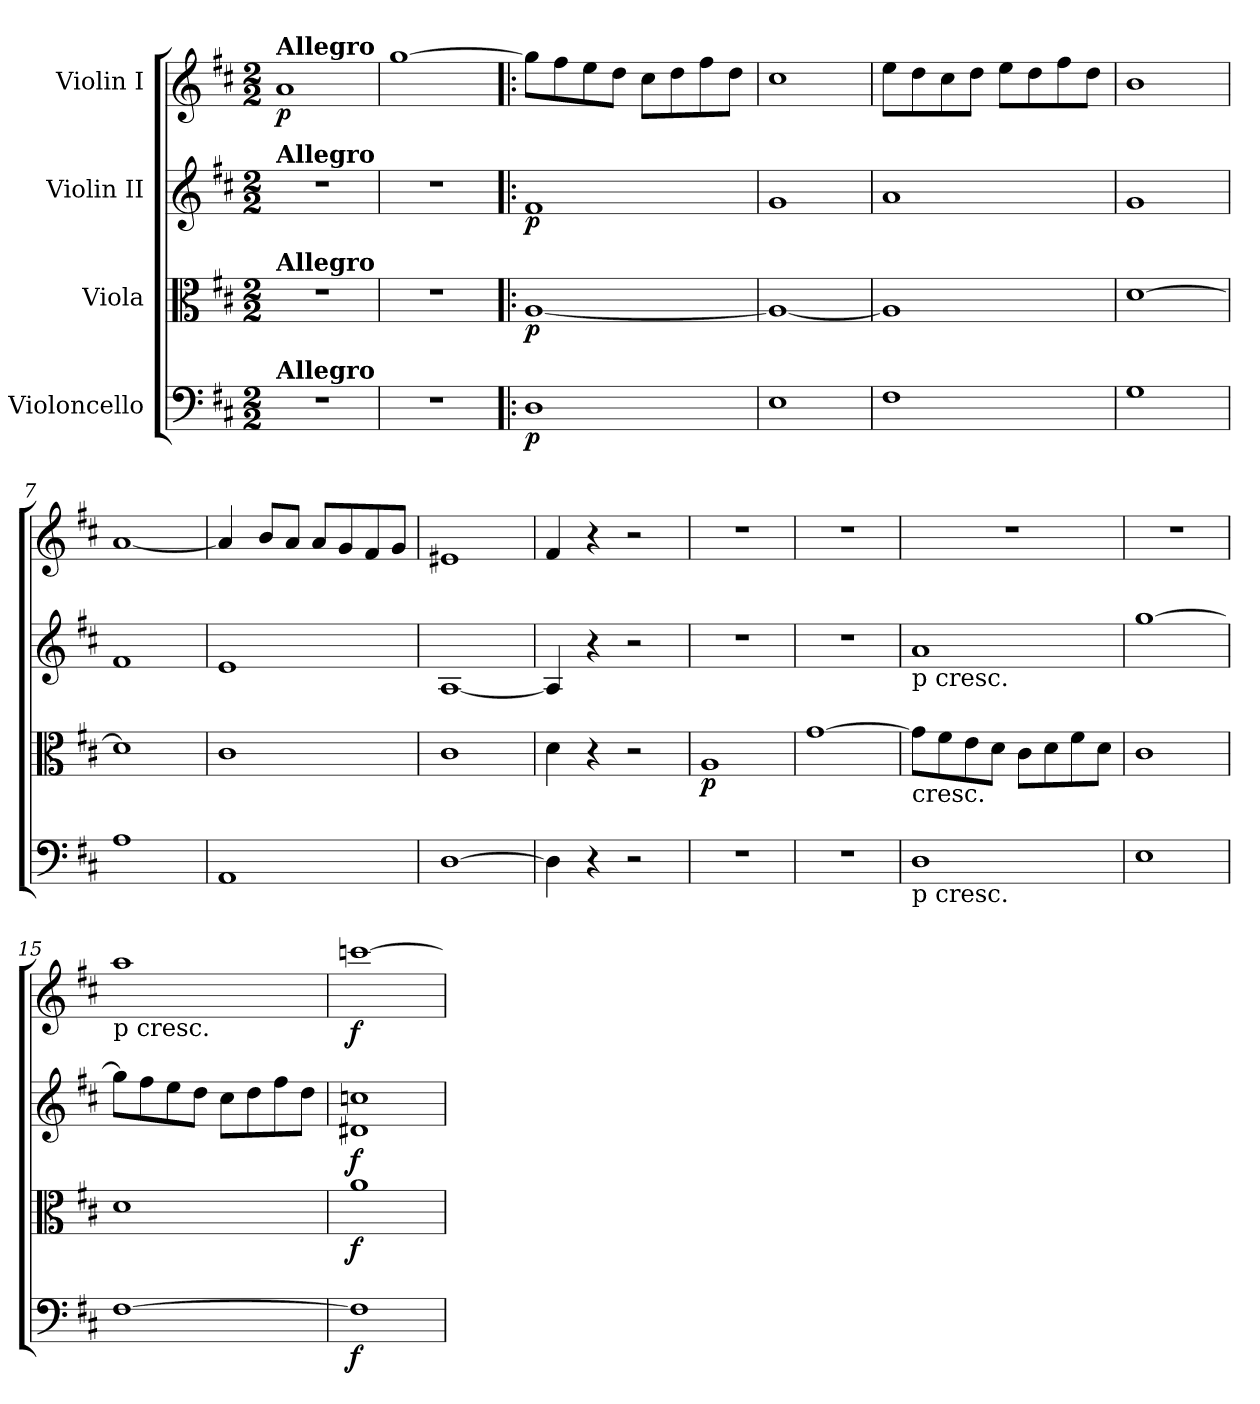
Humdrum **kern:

**kern	**dynam	**kern	**dynam	**kern	**dynam	**kern	**dynam
*part4	*part4	*part3	*part3	*part2	*part2	*part1	*part1
*staff4	*staff4	*staff3	*staff3	*staff2	*staff2	*staff1	*staff1
*I"Violoncello	*	*I"Viola	*	*I"Violin II	*	*I"Violin I	*
*clefF4	*	*clefC3	*	*clefG2	*	*clefG2	*
*k[f#c#]	*	*k[f#c#]	*	*k[f#c#]	*	*k[f#c#]	*
*M2/2	*	*M2/2	*	*M2/2	*	*M2/2	*
*MM170	*	*MM170	*	*MM170	*	*MM170	*
=1	=1	=1	=1	=1	=1	=1	=1
!	!	!	!	!	!	!LO:TX:a:B:t=Allegro	!
!	!	!	!	!LO:TX:a:B:t=Allegro	!	!	!
!	!	!LO:TX:a:B:t=Allegro	!	!	!	!	!
!LO:TX:a:B:t=Allegro	!	!	!	!	!	!	!
!	!	!	!	!	!	!	!LO:DY:b
1r	.	1r	.	1r	.	1a	p
=2	=2	=2	=2	=2	=2	=2	=2
1r	.	1r	.	1r	.	[1gg	.
=3!|:	=3!|:	=3!|:	=3!|:	=3!|:	=3!|:	=3!|:	=3!|:
!	!LO:DY:b	!	!LO:DY:b	!	!LO:DY:b	!	!
1D	p	[1A	p	1f#	p	8gg\L]	.
.	.	.	.	.	.	8ff#\	.
.	.	.	.	.	.	8ee\	.
.	.	.	.	.	.	8dd\J	.
.	.	.	.	.	.	8cc#\L	.
.	.	.	.	.	.	8dd\	.
.	.	.	.	.	.	8ff#\	.
.	.	.	.	.	.	8dd\J	.
=4	=4	=4	=4	=4	=4	=4	=4
1E	.	1A_	.	1g	.	1cc#	.
=5	=5	=5	=5	=5	=5	=5	=5
1F#	.	1A]	.	1a	.	8ee\L	.
.	.	.	.	.	.	8dd\	.
.	.	.	.	.	.	8cc#\	.
.	.	.	.	.	.	8dd\J	.
.	.	.	.	.	.	8ee\L	.
.	.	.	.	.	.	8dd\	.
.	.	.	.	.	.	8ff#\	.
.	.	.	.	.	.	8dd\J	.
=6	=6	=6	=6	=6	=6	=6	=6
1G	.	[1d	.	1g	.	1b	.
=7	=7	=7	=7	=7	=7	=7	=7
1A	.	1d]	.	1f#	.	[1a	.
=8	=8	=8	=8	=8	=8	=8	=8
1AA	.	1c#	.	1e	.	4a/]	.
.	.	.	.	.	.	8b/L	.
.	.	.	.	.	.	8a/J	.
.	.	.	.	.	.	8a/L	.
.	.	.	.	.	.	8g/	.
.	.	.	.	.	.	8f#/	.
.	.	.	.	.	.	8g/J	.
=9	=9	=9	=9	=9	=9	=9	=9
[1D	.	1c#	.	[1A	.	1e#X	.
=10	=10	=10	=10	=10	=10	=10	=10
4D\]	.	4d\	.	4A/]	.	4f#/	.
4r	.	4r	.	4r	.	4r	.
2r	.	2r	.	2r	.	2r	.
=11	=11	=11	=11	=11	=11	=11	=11
!	!	!	!LO:DY:b	!	!	!	!
1r	.	1A	p	1r	.	1r	.
=12	=12	=12	=12	=12	=12	=12	=12
1r	.	[1g	.	1r	.	1r	.
=13	=13	=13	=13	=13	=13	=13	=13
!	!	!	!	!LO:TX:b:t=p cresc.	!	!	!
!	!	!LO:TX:b:t=cresc.	!	!	!	!	!
!LO:TX:b:t=p cresc.	!	!	!	!	!	!	!
1D	.	8g\L]	.	1a	.	1r	.
.	.	8f#\	.	.	.	.	.
.	.	8e\	.	.	.	.	.
.	.	8d\J	.	.	.	.	.
.	.	8c#\L	.	.	.	.	.
.	.	8d\	.	.	.	.	.
.	.	8f#\	.	.	.	.	.
.	.	8d\J	.	.	.	.	.
=14	=14	=14	=14	=14	=14	=14	=14
1E	.	1c#	.	[1gg	.	1r	.
=15	=15	=15	=15	=15	=15	=15	=15
!	!	!	!	!	!	!LO:TX:b:t=p cresc.	!
[1F#	.	1d	.	8gg\L]	.	1aa	.
.	.	.	.	8ff#\	.	.	.
.	.	.	.	8ee\	.	.	.
.	.	.	.	8dd\J	.	.	.
.	.	.	.	8cc#\L	.	.	.
.	.	.	.	8dd\	.	.	.
.	.	.	.	8ff#\	.	.	.
.	.	.	.	8dd\J	.	.	.
=16	=16	=16	=16	=16	=16	=16	=16
!	!LO:DY:b	!	!LO:DY:b	!	!LO:DY:b	!	!LO:DY:b
1F#]	f	1a	f	1d#X 1ccn	f	[1cccn	f
=	=	=	=	=	=	=	=
*-	*-	*-	*-	*-	*-	*-	*-
